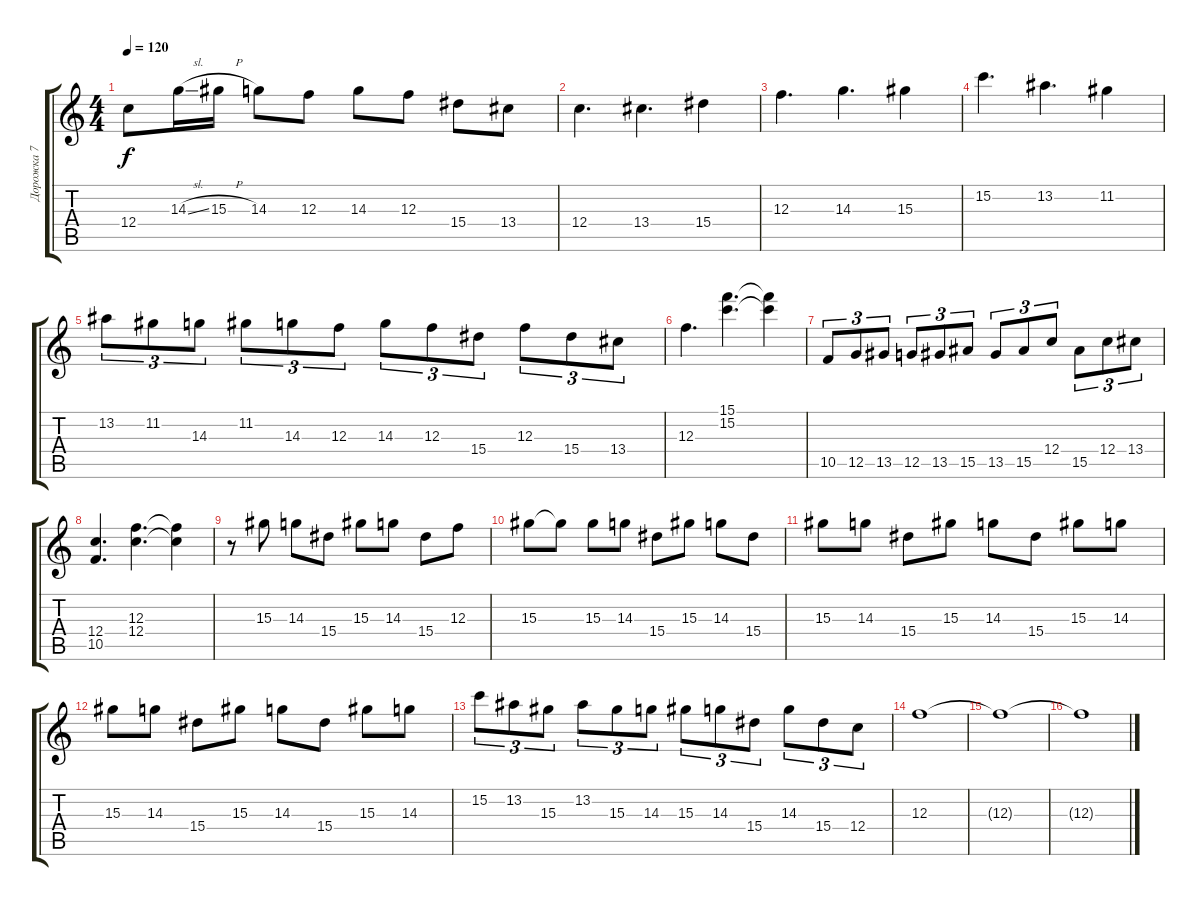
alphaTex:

\track ("Дорожка 7" "Дорожка 7") {instrument distortionguitar}
\staff {score tabs}
\tuning (D4 A3 F3 C3 G2 C2) {hide}
\ts (4 4)
\tempo 120
\clef g2
\ks c
12.4{t}.8{dy f} 14.3{sl}.16 15.3{h}.16 14.3.8 12.3.8 14.3.8 12.3.8 15.4.8 13.4.8 |
12.4.4{d} 13.4.4{d} 15.4.4 |
12.3.4{d} 14.3.4{d} 15.3.4 |
15.2.4{d} 13.2.4{d} 11.2.4 |
13.2.8{tu (3 2)} 11.2.8{tu (3 2)} 14.3.8{tu (3 2)} 11.2.8{tu (3 2)} 14.3.8{tu (3 2)} 12.3.8{tu (3 2)} 14.3.8{tu (3 2)} 12.3.8{tu (3 2)} 15.4.8{tu (3 2)} 12.3.8{tu (3 2)} 15.4.8{tu (3 2)} 13.4.8{tu (3 2)} |
12.3.4{d} (15.1 15.2).4{d} (15.1{t} 15.2{t}).4 |
10.5.8{tu (3 2)} 12.5.8{tu (3 2)} 13.5.8{tu (3 2)} 12.5.8{tu (3 2)} 13.5.8{tu (3 2)} 15.5.8{tu (3 2)} 13.5.8{tu (3 2)} 15.5.8{tu (3 2)} 12.4.8{tu (3 2)} 15.5.8{tu (3 2)} 12.4.8{tu (3 2)} 13.4.8{tu (3 2)} |
(12.4 10.5).4{d} (12.3 12.4).4{d} (12.3{t} 12.4{t}).4 |
r.8 15.3.8 14.3.8 15.4.8 15.3.8 14.3.8 15.4.8 12.3.8 |
15.3.8 15.3{t}.8 15.3.8 14.3.8 15.4.8 15.3.8 14.3.8 15.4.8 |
15.3.8 14.3.8 15.4.8 15.3.8 14.3.8 15.4.8 15.3.8 14.3.8 |
15.3.8 14.3.8 15.4.8 15.3.8 14.3.8 15.4.8 15.3.8 14.3.8 |
15.2.8{tu (3 2)} 13.2.8{tu (3 2)} 15.3.8{tu (3 2)} 13.2.8{tu (3 2)} 15.3.8{tu (3 2)} 14.3.8{tu (3 2)} 15.3.8{tu (3 2)} 14.3.8{tu (3 2)} 15.4.8{tu (3 2)} 14.3.8{tu (3 2)} 15.4.8{tu (3 2)} 12.4.8{tu (3 2)} |
12.3.1{volume 0} |
12.3{t}.1 |
12.3{t}.1
